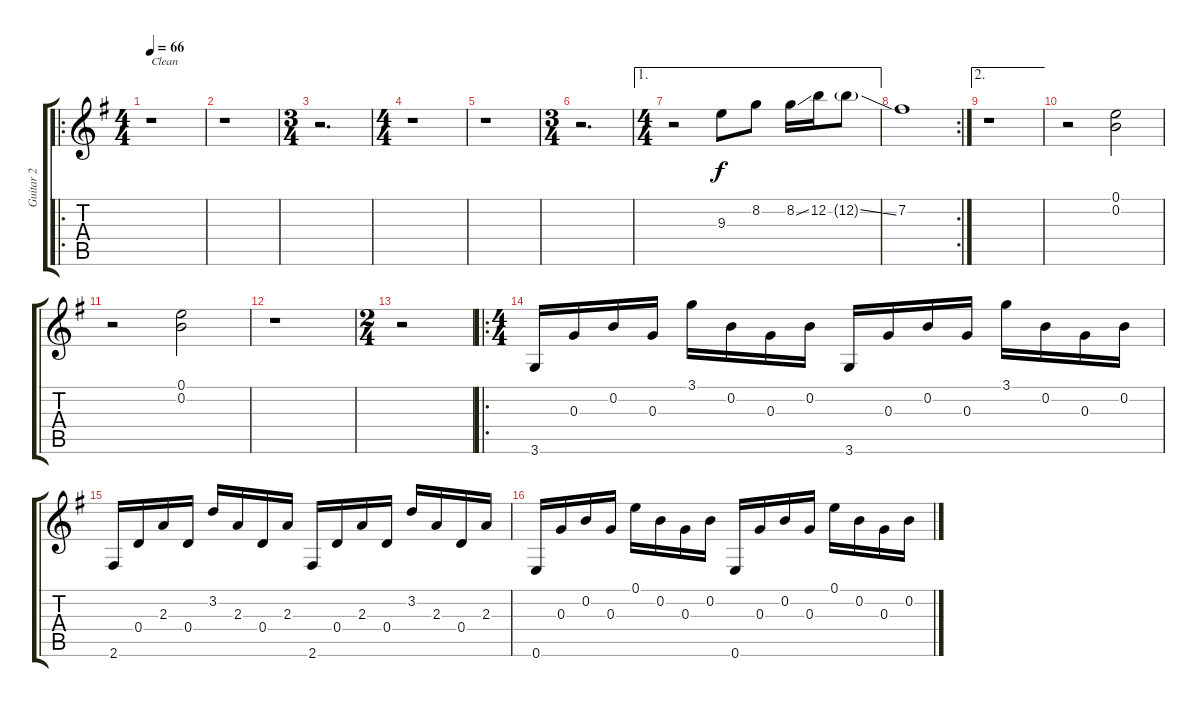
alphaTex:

\track ("Guitar 2" "Guitar 2") {instrument electricguitarclean}
\staff {score tabs}
\tuning (E4 B3 G3 D3 A2 E2) {hide}
\ro
\ts (4 4)
\tempo 66
\clef g2
\ks g
r.1{txt "Clean" dy f instrument electricguitarclean} |
r.1 |
\ts (3 4)
r.2{d} |
\ts (4 4)
r.1 |
r.1 |
\ts (3 4)
r.2{d} |
\ae 1
\ts (4 4)
r.2 9.3.8 8.2.8 8.2{ss}.16 12.2.16 12.2{ss g}.8 |
\rc 2
7.2.1 |
\ae 2
r.1 |
r.2 (0.1 0.2).2 |
r.2 (0.1 0.2).2 |
r.1 |
\ts (2 4)
r.2 |
\ro
\ts (4 4)
3.6.16{volume 12} 0.3.16 0.2.16 0.3.16 3.1.16 0.2.16 0.3.16 0.2.16 3.6.16 0.3.16 0.2.16 0.3.16 3.1.16 0.2.16 0.3.16 0.2.16 |
2.6.16 0.4.16 2.3.16 0.4.16 3.2.16 2.3.16 0.4.16 2.3.16 2.6.16 0.4.16 2.3.16 0.4.16 3.2.16 2.3.16 0.4.16 2.3.16 |
0.6.16 0.3.16 0.2.16 0.3.16 0.1.16 0.2.16 0.3.16 0.2.16 0.6.16 0.3.16 0.2.16 0.3.16 0.1.16 0.2.16 0.3.16 0.2.16
